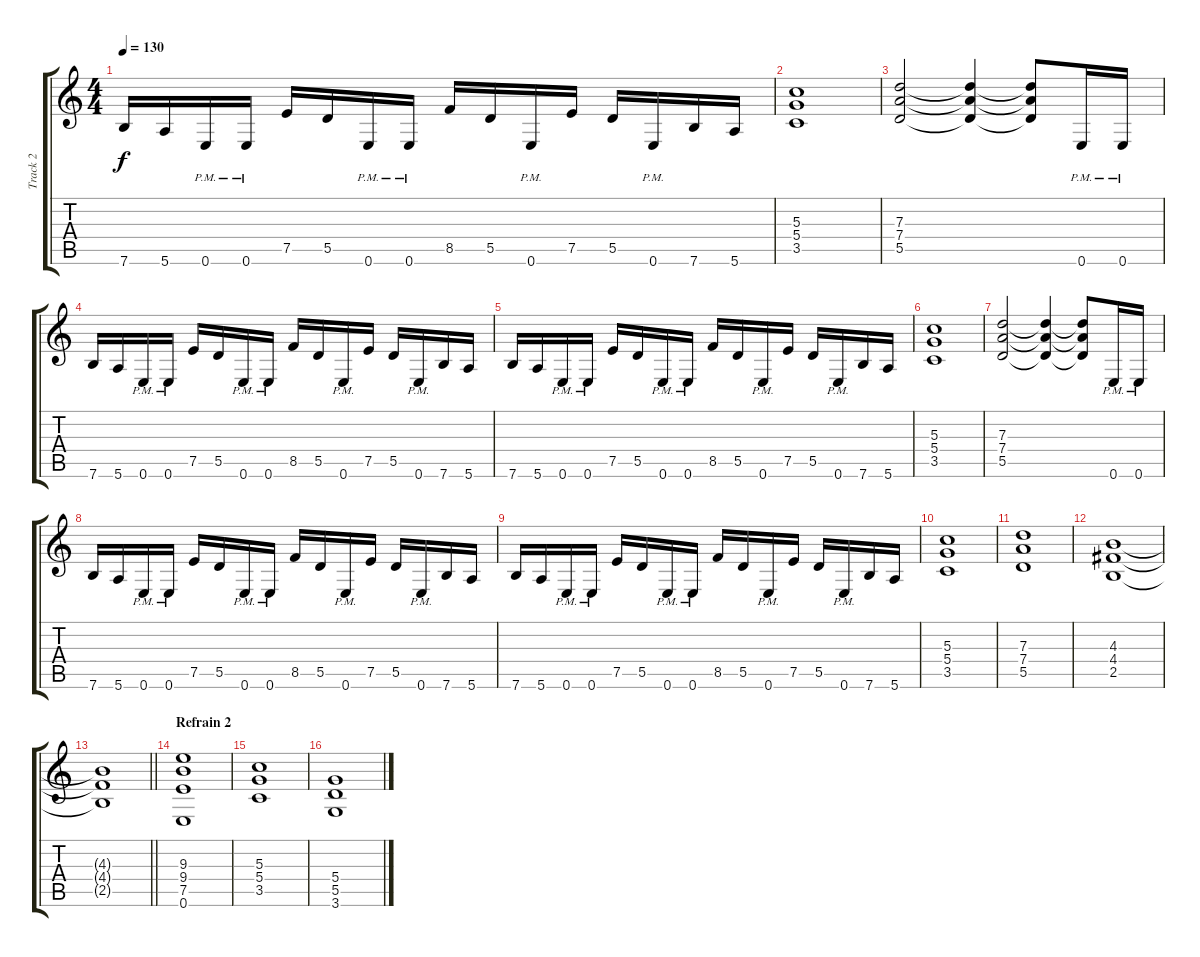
\track ("Track 2" "Track 2") {instrument distortionguitar}
\staff {score tabs}
\tuning (E4 B3 G3 D3 A2 E2) {hide}
\ts (4 4)
\tempo 130
\clef g2
\ks c
7.6.16{dy f} 5.6.16 0.6{pm}.16 0.6{pm}.16 7.5.16 5.5.16 0.6{pm}.16 0.6{pm}.16 8.5.16 5.5.16 0.6{pm}.16 7.5.16 5.5.16 0.6{pm}.16 7.6.16 5.6.16 |
(5.3 5.4 3.5).1 |
(7.3 7.4 5.5).2 (7.3{t} 7.4{t} 5.5{t}).4 (7.3{t} 7.4{t} 5.5{t}).8 0.6{pm}.16 0.6{pm}.16 |
7.6.16 5.6.16 0.6{pm}.16 0.6{pm}.16 7.5.16 5.5.16 0.6{pm}.16 0.6{pm}.16 8.5.16 5.5.16 0.6{pm}.16 7.5.16 5.5.16 0.6{pm}.16 7.6.16 5.6.16 |
7.6.16 5.6.16 0.6{pm}.16 0.6{pm}.16 7.5.16 5.5.16 0.6{pm}.16 0.6{pm}.16 8.5.16 5.5.16 0.6{pm}.16 7.5.16 5.5.16 0.6{pm}.16 7.6.16 5.6.16 |
(5.3 5.4 3.5).1 |
(7.3 7.4 5.5).2 (7.3{t} 7.4{t} 5.5{t}).4 (7.3{t} 7.4{t} 5.5{t}).8 0.6{pm}.16 0.6{pm}.16 |
7.6.16 5.6.16 0.6{pm}.16 0.6{pm}.16 7.5.16 5.5.16 0.6{pm}.16 0.6{pm}.16 8.5.16 5.5.16 0.6{pm}.16 7.5.16 5.5.16 0.6{pm}.16 7.6.16 5.6.16 |
7.6.16 5.6.16 0.6{pm}.16 0.6{pm}.16 7.5.16 5.5.16 0.6{pm}.16 0.6{pm}.16 8.5.16 5.5.16 0.6{pm}.16 7.5.16 5.5.16 0.6{pm}.16 7.6.16 5.6.16 |
(5.3 5.4 3.5).1 |
(7.3 7.4 5.5).1 |
(4.3 4.4 2.5).1 |
\barLineRight lightlight
(4.3{t} 4.4{t} 2.5{t}).1 |
\section ("" "Refrain 2")
(9.3 9.4 7.5 0.6).1 |
(5.3 5.4 3.5).1 |
(5.4 5.5 3.6).1
